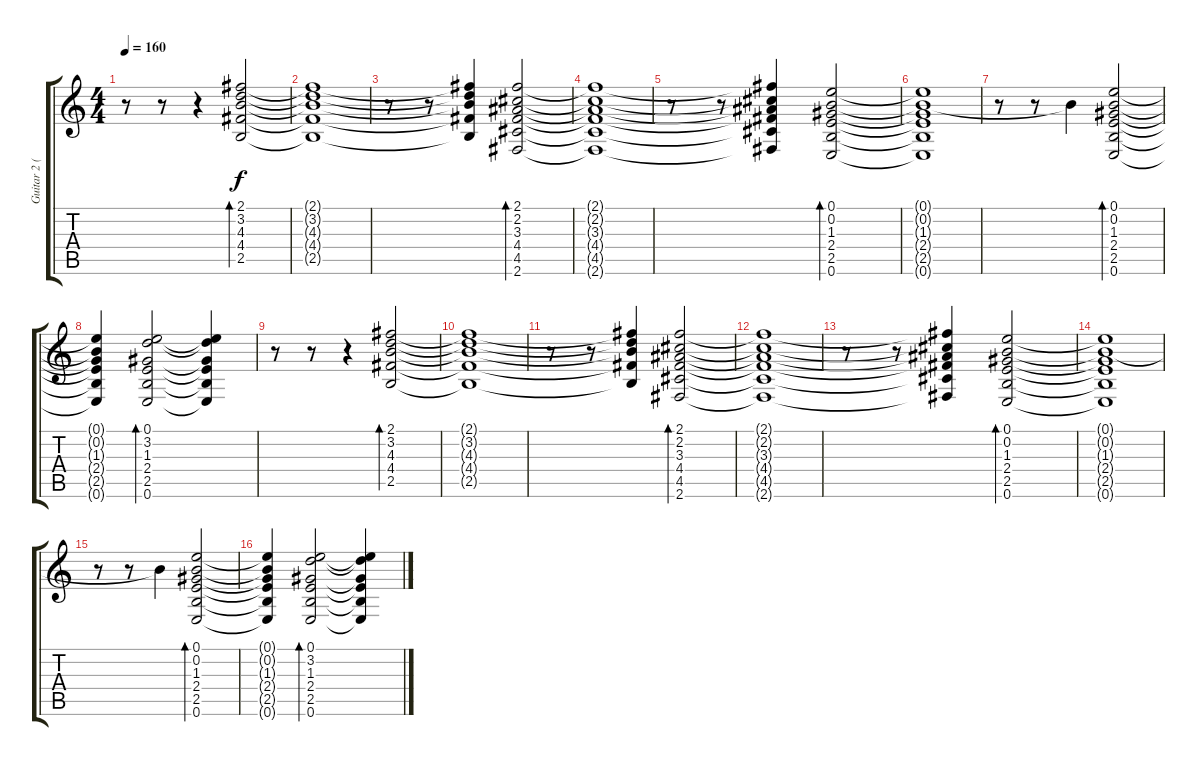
\track ("Guitar 2 (Velja)" "Guitar 2 (") {instrument electricguitarjazz}
\staff {score tabs}
\tuning (E4 B3 G3 D3 A2 E2) {hide}
\ts (4 4)
\tempo 160
\clef g2
\ks c
r.8{dy f} r.8 r.4 (2.1 3.2 4.3 4.4 2.5).2{bd 480} |
(2.1{t} 3.2{t} 4.3{t} 4.4{t} 2.5{t}).1 |
r.8 r.8 (2.1{t} 3.2{t} 4.3{t} 4.4{t} 2.5{t}).4 (2.1 2.2 3.3 4.4 4.5 2.6).2{bd 480} |
(2.1{t} 2.2{t} 3.3{t} 4.4{t} 4.5{t} 2.6{t}).1 |
r.8 r.8 (2.1{t} 2.2{t} 3.3{t} 4.4{t} 4.5{t} 2.6{t}).4 (0.1 0.2 1.3 2.4 2.5 0.6).2{bd 480} |
(0.1{t} 0.2{t} 1.3{t} 2.4{t} 2.5{t} 0.6{t}).1 |
r.8 r.8 0.2{t}.4 (0.1 0.2 1.3 2.4 2.5 0.6).2{bd 480} |
(0.1{t} 0.2{t} 1.3{t} 2.4{t} 2.5{t} 0.6{t}).4 (0.1 3.2 1.3 2.4 2.5 0.6).2{bd 480} (0.1{t} 3.2{t} 1.3{t} 2.4{t} 2.5{t} 0.6{t}).4 |
r.8 r.8 r.4 (2.1 3.2 4.3 4.4 2.5).2{bd 480} |
(2.1{t} 3.2{t} 4.3{t} 4.4{t} 2.5{t}).1 |
r.8 r.8 (2.1{t} 3.2{t} 4.3{t} 4.4{t} 2.5{t}).4 (2.1 2.2 3.3 4.4 4.5 2.6).2{bd 480} |
(2.1{t} 2.2{t} 3.3{t} 4.4{t} 4.5{t} 2.6{t}).1 |
r.8 r.8 (2.1{t} 2.2{t} 3.3{t} 4.4{t} 4.5{t} 2.6{t}).4 (0.1 0.2 1.3 2.4 2.5 0.6).2{bd 480} |
(0.1{t} 0.2{t} 1.3{t} 2.4{t} 2.5{t} 0.6{t}).1 |
r.8 r.8 0.2{t}.4 (0.1 0.2 1.3 2.4 2.5 0.6).2{bd 480} |
(0.1{t} 0.2{t} 1.3{t} 2.4{t} 2.5{t} 0.6{t}).4 (0.1 3.2 1.3 2.4 2.5 0.6).2{bd 480} (0.1{t} 3.2{t} 1.3{t} 2.4{t} 2.5{t} 0.6{t}).4
